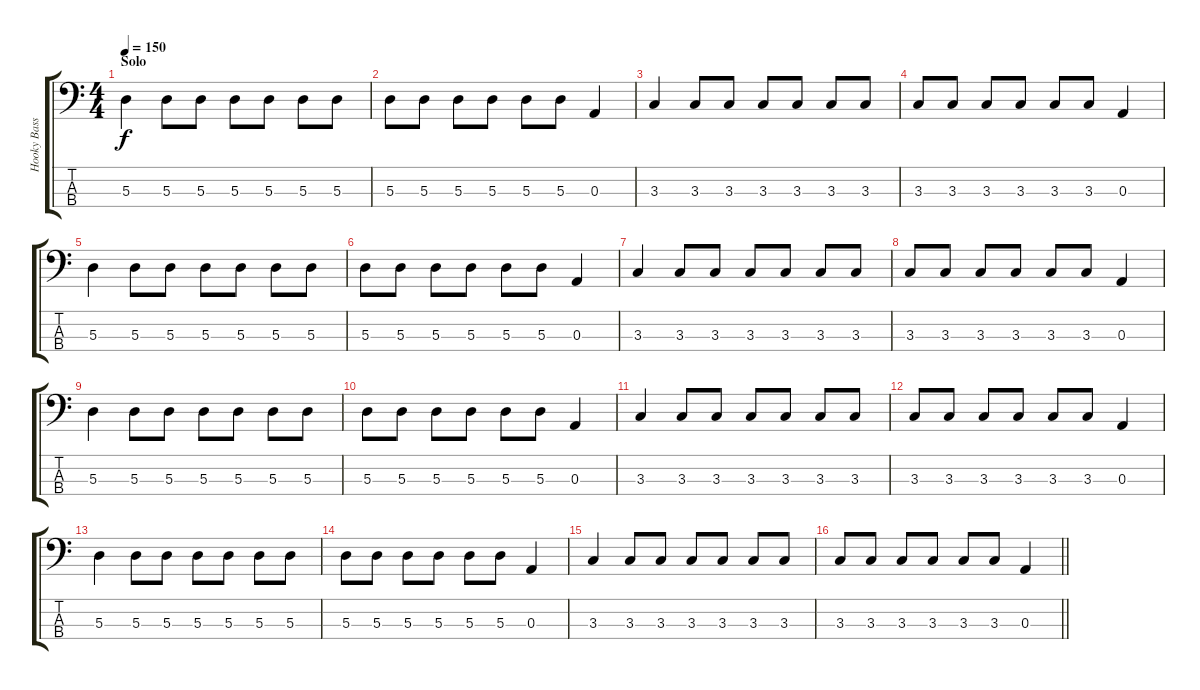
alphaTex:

\track ("Hooky Bass" "Hooky Bass") {instrument electricbasspick}
\staff {score tabs}
\tuning (G2 D2 A1 E1) {hide}
\ts (4 4)
\section ("" "Solo")
\tempo 150
\clef f4
\ks c
5.3.4{dy f} 5.3.8 5.3.8 5.3.8 5.3.8 5.3.8 5.3.8 |
5.3.8 5.3.8 5.3.8 5.3.8 5.3.8 5.3.8 0.3.4 |
3.3.4 3.3.8 3.3.8 3.3.8 3.3.8 3.3.8 3.3.8 |
3.3.8 3.3.8 3.3.8 3.3.8 3.3.8 3.3.8 0.3.4 |
5.3.4 5.3.8 5.3.8 5.3.8 5.3.8 5.3.8 5.3.8 |
5.3.8 5.3.8 5.3.8 5.3.8 5.3.8 5.3.8 0.3.4 |
3.3.4 3.3.8 3.3.8 3.3.8 3.3.8 3.3.8 3.3.8 |
3.3.8 3.3.8 3.3.8 3.3.8 3.3.8 3.3.8 0.3.4 |
5.3.4 5.3.8 5.3.8 5.3.8 5.3.8 5.3.8 5.3.8 |
5.3.8 5.3.8 5.3.8 5.3.8 5.3.8 5.3.8 0.3.4 |
3.3.4 3.3.8 3.3.8 3.3.8 3.3.8 3.3.8 3.3.8 |
3.3.8 3.3.8 3.3.8 3.3.8 3.3.8 3.3.8 0.3.4 |
5.3.4 5.3.8 5.3.8 5.3.8 5.3.8 5.3.8 5.3.8 |
5.3.8 5.3.8 5.3.8 5.3.8 5.3.8 5.3.8 0.3.4 |
3.3.4 3.3.8 3.3.8 3.3.8 3.3.8 3.3.8 3.3.8 |
\barLineRight lightlight
3.3.8 3.3.8 3.3.8 3.3.8 3.3.8 3.3.8 0.3.4
